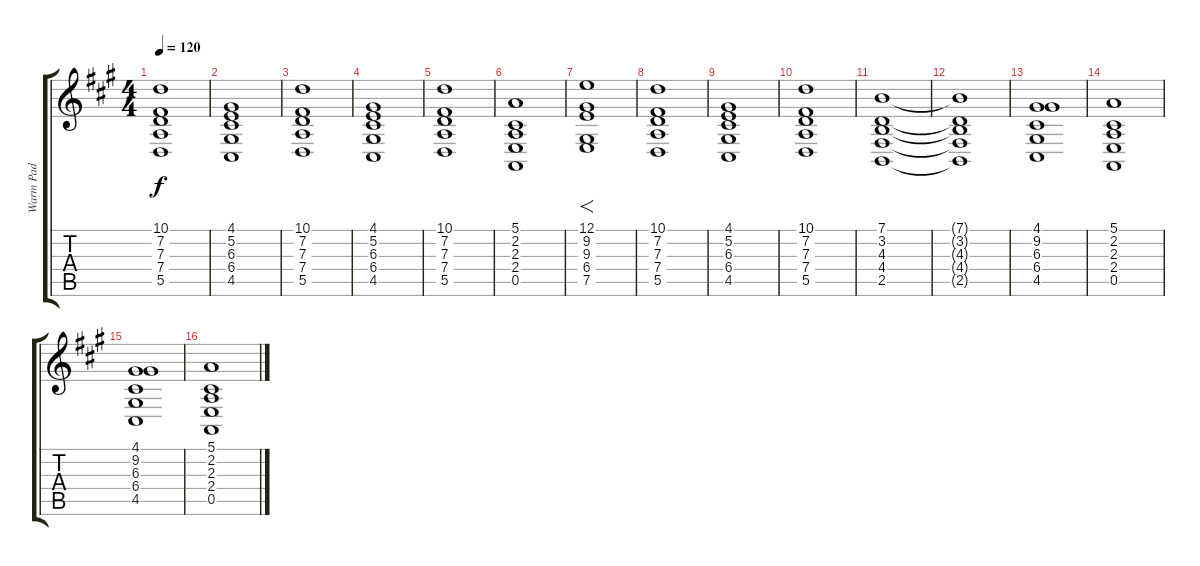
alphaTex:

\track ("Warm Pad" "Warm Pad") {instrument pad2warm}
\staff {score tabs}
\tuning (E4 B3 G3 D3 A2 E2) {hide}
\ts (4 4)
\tempo 120
\clef g2
\ks a
(10.1 7.2 7.3 7.4 5.5).1{dy f} |
(4.1 5.2 6.3 6.4 4.5).1 |
(10.1 7.2 7.3 7.4 5.5).1 |
(4.1 5.2 6.3 6.4 4.5).1 |
(10.1 7.2 7.3 7.4 5.5).1 |
(5.1 2.2 2.3 2.4 0.5).1 |
(12.1 9.2 9.3 6.4 7.5).1{f} |
(10.1 7.2 7.3 7.4 5.5).1 |
(4.1 5.2 6.3 6.4 4.5).1 |
(10.1 7.2 7.3 7.4 5.5).1 |
(7.1 3.2 4.3 4.4 2.5).1 |
(7.1{t} 3.2{t} 4.3{t} 4.4{t} 2.5{t}).1 |
(4.1 9.2 6.3 6.4 4.5).1 |
(5.1 2.2 2.3 2.4 0.5).1 |
(4.1 9.2 6.3 6.4 4.5).1 |
(5.1 2.2 2.3 2.4 0.5).1
